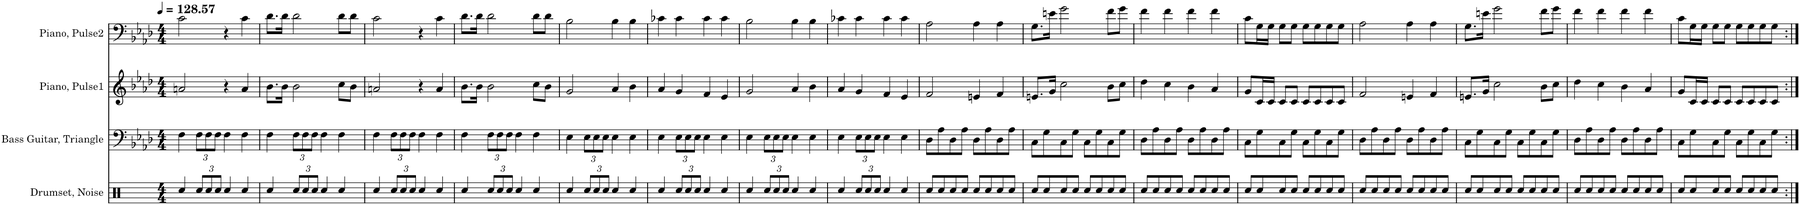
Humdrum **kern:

**kern	**kern	**kern	**kern
*part4	*part3	*part2	*part1
*staff4	*staff3	*staff2	*staff1
*I"Drumset, Noise	*I"Bass Guitar, Triangle	*I"Piano, Pulse1	*I"Piano, Pulse2
*I'D. Set	*I'B. Guit.	*I'Pno.	*I'Pno.
*clefX	*clefF4	*clefG2	*clefF4
*	*Trd7c12	*	*
*k[]	*k[b-e-a-d-]	*k[b-e-a-d-]	*k[b-e-a-d-]
*M4/4	*M4/4	*M4/4	*M4/4
*MM129	*MM129	*MM129	*MM129
=1	=1	=1	=1
4Rcc/	4F\	2an/	2c\
*Xbrackettup	*Xbrackettup	*	*
12Rcc/L	12F\L	.	.
12Rcc/	12F\	.	.
12Rcc/J	12F\J	.	.
4Rcc/	4F\	4r	4r
4Rcc/	4F\	4a/	4c\
=2	=2	=2	=2
4Rcc/	4F\	8.b-\L	8.d-\L
.	.	16b-\Jk	16d-\Jk
12Rcc/L	12F\L	2b-\	2d-\
12Rcc/	12F\	.	.
12Rcc/J	12F\J	.	.
4Rcc/	4F\	.	.
4Rcc/	4F\	8cc\L	8d-\L
.	.	8b-\J	8d-\J
=3	=3	=3	=3
4Rcc/	4F\	2an/	2c\
12Rcc/L	12F\L	.	.
12Rcc/	12F\	.	.
12Rcc/J	12F\J	.	.
4Rcc/	4F\	4r	4r
4Rcc/	4F\	4a/	4c\
=4	=4	=4	=4
4Rcc/	4F\	8.b-\L	8.d-\L
.	.	16b-\Jk	16d-\Jk
12Rcc/L	12F\L	2b-\	2d-\
12Rcc/	12F\	.	.
12Rcc/J	12F\J	.	.
4Rcc/	4F\	.	.
4Rcc/	4F\	8cc\L	8d-\L
.	.	8b-\J	8d-\J
=5	=5	=5	=5
4Rcc/	4E-\	2g/	2B-\
12Rcc/L	12E-\L	.	.
12Rcc/	12E-\	.	.
12Rcc/J	12E-\J	.	.
4Rcc/	4E-\	4a-/	4B-\
4Rcc/	4E-\	4b-\	4B-\
=6	=6	=6	=6
4Rcc/	4E-\	4a-/	4c-X\
12Rcc/L	12E-\L	4g/	4c-\
12Rcc/	12E-\	.	.
12Rcc/J	12E-\J	.	.
4Rcc/	4E-\	4f/	4c-\
4Rcc/	4E-\	4e-/	4c-\
=7	=7	=7	=7
4Rcc/	4E-\	2g/	2B-\
12Rcc/L	12E-\L	.	.
12Rcc/	12E-\	.	.
12Rcc/J	12E-\J	.	.
4Rcc/	4E-\	4a-/	4B-\
4Rcc/	4E-\	4b-\	4B-\
=8	=8	=8	=8
4Rcc/	4E-\	4a-/	4c-X\
12Rcc/L	12E-\L	4g/	4c-\
12Rcc/	12E-\	.	.
12Rcc/J	12E-\J	.	.
4Rcc/	4E-\	4f/	4c-\
4Rcc/	4E-\	4e-/	4c-\
=9	=9	=9	=9
8Rcc/L	8D-\L	2f/	2A-\
8Rcc/	8A-\	.	.
8Rcc/	8D-\	.	.
8Rcc/J	8A-\J	.	.
8Rcc/L	8D-\L	4en/	4A-\
8Rcc/	8A-\	.	.
8Rcc/	8D-\	4f/	4A-\
8Rcc/J	8A-\J	.	.
=10	=10	=10	=10
8Rcc/L	8C\L	8.en/L	8.G\L
8Rcc/	8G\	.	.
.	.	16g/Jk	16en\Jk
8Rcc/	8C\	2cc\	2g\
8Rcc/J	8G\J	.	.
8Rcc/L	8C\L	.	.
8Rcc/	8G\	.	.
8Rcc/	8C\	8b-\L	8f\L
8Rcc/J	8G\J	8cc\J	8g\J
=11	=11	=11	=11
8Rcc/L	8D-\L	4dd-\	4f\
8Rcc/	8A-\	.	.
8Rcc/	8D-\	4cc\	4f\
8Rcc/J	8A-\J	.	.
8Rcc/L	8D-\L	4b-\	4f\
8Rcc/	8A-\	.	.
8Rcc/	8D-\	4a-/	4f\
8Rcc/J	8A-\J	.	.
=12	=12	=12	=12
8Rcc/L	8C\L	8g/L	8c\L
8Rcc/	8G\	16c/L	16G\L
.	.	16c/JJ	16G\JJ
8Rcc/	8C\	8c/L	8G\L
8Rcc/J	8G\J	8c/J	8G\J
8Rcc/L	8C\L	8c/L	8G\L
8Rcc/	8G\	8c/	8G\
8Rcc/	8C\	8c/	8G\
8Rcc/J	8G\J	8c/J	8G\J
=13	=13	=13	=13
8Rcc/L	8D-\L	2f/	2A-\
8Rcc/	8A-\	.	.
8Rcc/	8D-\	.	.
8Rcc/J	8A-\J	.	.
8Rcc/L	8D-\L	4en/	4A-\
8Rcc/	8A-\	.	.
8Rcc/	8D-\	4f/	4A-\
8Rcc/J	8A-\J	.	.
=14	=14	=14	=14
8Rcc/L	8C\L	8.en/L	8.G\L
8Rcc/	8G\	.	.
.	.	16g/Jk	16en\Jk
8Rcc/	8C\	2cc\	2g\
8Rcc/J	8G\J	.	.
8Rcc/L	8C\L	.	.
8Rcc/	8G\	.	.
8Rcc/	8C\	8b-\L	8f\L
8Rcc/J	8G\J	8cc\J	8g\J
=15	=15	=15	=15
8Rcc/L	8D-\L	4dd-\	4f\
8Rcc/	8A-\	.	.
8Rcc/	8D-\	4cc\	4f\
8Rcc/J	8A-\J	.	.
8Rcc/L	8D-\L	4b-\	4f\
8Rcc/	8A-\	.	.
8Rcc/	8D-\	4a-/	4f\
8Rcc/J	8A-\J	.	.
=16	=16	=16	=16
8Rcc/L	8C\L	8g/L	8c\L
8Rcc/	8G\	16c/L	16G\L
.	.	16c/JJ	16G\JJ
8Rcc/	8C\	8c/L	8G\L
8Rcc/J	8G\J	8c/J	8G\J
8Rcc/L	8C\L	8c/L	8G\L
8Rcc/	8G\	8c/	8G\
8Rcc/	8C\	8c/	8G\
8Rcc/J	8G\J	8c/J	8G\J
=:|!	=:|!	=:|!	=:|!
*-	*-	*-	*-
